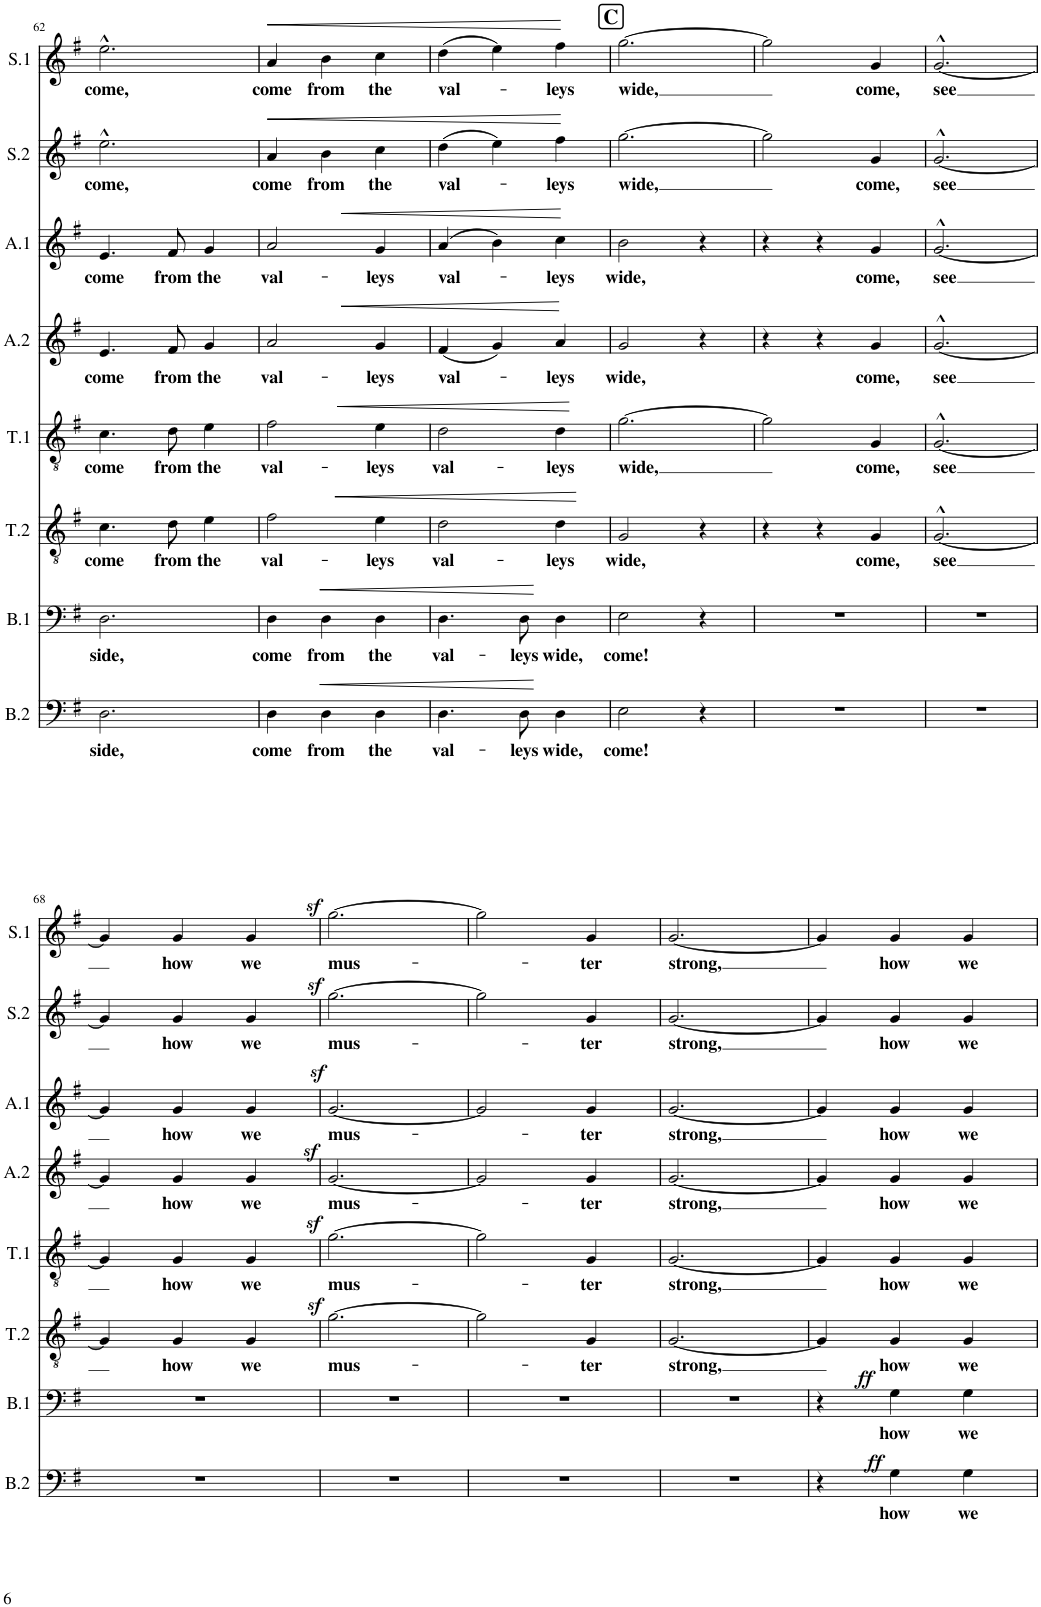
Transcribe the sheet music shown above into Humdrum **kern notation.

**kern	**text	**dynam	**kern	**text	**dynam	**kern	**text	**kern	**text	**kern	**text	**kern	**text	**kern	**text	**dynam	**kern	**text	**dynam
*part8	*part8	*part8	*part7	*part7	*part7	*part6	*part6	*part5	*part5	*part4	*part4	*part3	*part3	*part2	*part2	*part2	*part1	*part1	*part1
*staff8	*staff8	*staff8	*staff7	*staff7	*staff7	*staff6	*staff6	*staff5	*staff5	*staff4	*staff4	*staff3	*staff3	*staff2	*staff2	*staff2	*staff1	*staff1	*staff1
*I"Basse2	*	*	*I"Basse1	*	*	*I"Tenor2	*	*I"Tenor1	*	*I"Alto2	*	*I"Alto1	*	*I"Soprano2	*	*	*I"Soprano1	*	*
*I'B.2	*	*	*I'B.1	*	*	*I'T.2	*	*I'T.1	*	*I'A.2	*	*I'A.1	*	*I'S.2	*	*	*I'S.1	*	*
!!LO:PB:g=z
*clefF4	*	*	*clefF4	*	*	*clefGv2	*	*clefGv2	*	*clefG2	*	*clefG2	*	*clefG2	*	*	*clefG2	*	*
*k[f#]	*	*	*k[f#]	*	*	*k[f#]	*	*k[f#]	*	*k[f#]	*	*k[f#]	*	*k[f#]	*	*	*k[f#]	*	*
*M3/4	*	*	*M3/4	*	*	*M3/4	*	*M3/4	*	*M3/4	*	*M3/4	*	*M3/4	*	*	*M3/4	*	*
=62	=62	=62	=62	=62	=62	=62	=62	=62	=62	=62	=62	=62	=62	=62	=62	=62	=62	=62	=62
!	!LO:LY:b	!	!	!LO:LY:b	!	!	!LO:LY:b	!	!LO:LY:b	!	!LO:LY:b	!	!LO:LY:b	!	!LO:LY:b	!	!	!LO:LY:b	!
2.D\	side,	.	2.D\	side,	.	4.c\	come	4.c\	come	4.e/	come	4.e/	come	2.ee^^\	come,	.	2.ee^^\	come,	.
!	!	!	!	!	!	!	!LO:LY:b	!	!LO:LY:b	!	!LO:LY:b	!	!LO:LY:b	!	!	!	!	!	!
.	.	.	.	.	.	8d\	from	8d\	from	8f#/	from	8f#/	from	.	.	.	.	.	.
!	!	!	!	!	!	!	!LO:LY:b	!	!LO:LY:b	!	!LO:LY:b	!	!LO:LY:b	!	!	!	!	!	!
.	.	.	.	.	.	4e\	the	4e\	the	4g/	the	4g/	the	.	.	.	.	.	.
=63	=63	=63	=63	=63	=63	=63	=63	=63	=63	=63	=63	=63	=63	=63	=63	=63	=63	=63	=63
!	!LO:LY:b	!	!	!LO:LY:b	!	!	!LO:LY:b	!	!LO:LY:b	!	!LO:LY:b	!	!LO:LY:b	!	!LO:LY:b	!LO:HP:b	!	!LO:LY:b	!LO:HP:b
4D\	come	.	4D\	come	.	2f#\	val-	2f#\	val-	2a/	val-	2a/	val-	4a/	come	<	4a/	come	<
!	!LO:LY:b	!	!	!LO:LY:b	!	!	!	!	!	!	!	!	!	!	!LO:LY:b	!	!	!LO:LY:b	!
4D\	from	.	4D\	from	.	.	.	.	.	.	.	.	.	4b\	from	.	4b\	from	.
!	!LO:LY:b	!	!	!LO:LY:b	!	!	!LO:LY:b	!	!LO:LY:b	!	!LO:LY:b	!	!LO:LY:b	!	!LO:LY:b	!	!	!LO:LY:b	!
4D\	the	.	4D\	the	.	4e\	-leys	4e\	-leys	4g/	-leys	4g/	-leys	4cc\	the	.	4cc\	the	.
=64	=64	=64	=64	=64	=64	=64	=64	=64	=64	=64	=64	=64	=64	=64	=64	=64	=64	=64	=64
!	!LO:LY:b	!	!	!LO:LY:b	!	!	!LO:LY:b	!	!LO:LY:b	!	!LO:LY:b	!	!LO:LY:b	!	!LO:LY:b	!	!	!LO:LY:b	!
4.D\	val-	.	4.D\	val-	.	2d\	val-	2d\	val-	(4f#/	val-	(4a/	val-	(4dd\	val-	.	(4dd\	val-	.
.	.	.	.	.	.	.	.	.	.	4g/)	.	4b\)	.	4ee\)	.	.	4ee\)	.	.
!	!LO:LY:b	!	!	!LO:LY:b	!	!	!	!	!	!	!	!	!	!	!	!	!	!	!
8D\	-leys	.	8D\	-leys	.	.	.	.	.	.	.	.	.	.	.	.	.	.	.
!	!LO:LY:b	!	!	!LO:LY:b	!	!	!LO:LY:b	!	!LO:LY:b	!	!LO:LY:b	!	!LO:LY:b	!	!LO:LY:b	!	!	!LO:LY:b	!
4D\	wide,	.	4D\	wide,	.	4d\	-leys	4d\	-leys	4a/	-leys	4cc\	-leys	4ff#\	-leys	.	4ff#\	-leys	.
.	.	.	.	.	.	.	.	.	.	.	.	.	.	.	.	[	.	.	[
!!LO:REH:place=s1:a:B:cj:fs=14:t=C
=65	=65	=65	=65	=65	=65	=65	=65	=65	=65	=65	=65	=65	=65	=65	=65	=65	=65	=65	=65
!	!LO:LY:b	!	!	!LO:LY:b	!	!	!LO:LY:b	!	!LO:LY:b	!	!LO:LY:b	!	!LO:LY:b	!	!LO:LY:b	!	!	!LO:LY:b	!
2E\	come!	.	2E\	come!	.	2G/	wide,	[2.g\	wide,	2g/	wide,	2b\	wide,	[2.gg\	wide,	.	[2.gg\	wide,	.
4r	.	.	4r	.	.	4r	.	.	.	4r	.	4r	.	.	.	.	.	.	.
=66	=66	=66	=66	=66	=66	=66	=66	=66	=66	=66	=66	=66	=66	=66	=66	=66	=66	=66	=66
2.r	.	.	2.r	.	.	4r	.	2g\]	.	4r	.	4r	.	2gg\]	.	.	2gg\]	.	.
.	.	.	.	.	.	4r	.	.	.	4r	.	4r	.	.	.	.	.	.	.
!	!	!	!	!	!	!	!LO:LY:b	!	!LO:LY:b	!	!LO:LY:b	!	!LO:LY:b	!	!LO:LY:b	!	!	!LO:LY:b	!
.	.	.	.	.	.	4G/	come,	4G/	come,	4g/	come,	4g/	come,	4g/	come,	.	4g/	come,	.
=67	=67	=67	=67	=67	=67	=67	=67	=67	=67	=67	=67	=67	=67	=67	=67	=67	=67	=67	=67
!	!	!	!	!	!	!	!LO:LY:b	!	!LO:LY:b	!	!LO:LY:b	!	!LO:LY:b	!	!LO:LY:b	!	!	!LO:LY:b	!
2.r	.	.	2.r	.	.	[2.G^^/	see	[2.G^^/	see	[2.g^^/	see	[2.g^^/	see	[2.g^^/	see	.	[2.g^^/	see	.
!!LO:LB:g=z
=68	=68	=68	=68	=68	=68	=68	=68	=68	=68	=68	=68	=68	=68	=68	=68	=68	=68	=68	=68
2.r	.	.	2.r	.	.	4G/]	.	4G/]	.	4g/]	.	4g/]	.	4g/]	.	.	4g/]	.	.
!	!	!	!	!	!	!	!LO:LY:b	!	!LO:LY:b	!	!LO:LY:b	!	!LO:LY:b	!	!LO:LY:b	!	!	!LO:LY:b	!
.	.	.	.	.	.	4G/	how	4G/	how	4g/	how	4g/	how	4g/	how	.	4g/	how	.
!	!	!	!	!	!	!	!LO:LY:b	!	!LO:LY:b	!	!LO:LY:b	!	!LO:LY:b	!	!LO:LY:b	!	!	!LO:LY:b	!
.	.	.	.	.	.	4G/	we	4G/	we	4g/	we	4g/	we	4g/	we	.	4g/	we	.
=69	=69	=69	=69	=69	=69	=69	=69	=69	=69	=69	=69	=69	=69	=69	=69	=69	=69	=69	=69
!	!	!	!	!	!	!	!LO:LY:b	!	!LO:LY:b	!	!LO:LY:b	!	!LO:LY:b	!	!LO:LY:b	!	!	!LO:LY:b	!
2.r	.	.	2.r	.	.	[2.g\	mus-	[2.g\	mus-	[2.gz>/	mus-	[2.g/	mus-	[2.gg\	mus-	.	[2.gg\	mus-	.
=70	=70	=70	=70	=70	=70	=70	=70	=70	=70	=70	=70	=70	=70	=70	=70	=70	=70	=70	=70
2.r	.	.	2.r	.	.	2g\]	.	2g\]	.	2g/]	.	2g/]	.	2gg\]	.	.	2gg\]	.	.
!	!	!	!	!	!	!	!LO:LY:b	!	!LO:LY:b	!	!LO:LY:b	!	!LO:LY:b	!	!LO:LY:b	!	!	!LO:LY:b	!
.	.	.	.	.	.	4G/	-ter	4G/	-ter	4g/	-ter	4g/	-ter	4g/	-ter	.	4g/	-ter	.
=71	=71	=71	=71	=71	=71	=71	=71	=71	=71	=71	=71	=71	=71	=71	=71	=71	=71	=71	=71
!	!	!	!	!	!	!	!LO:LY:b	!	!LO:LY:b	!	!LO:LY:b	!	!LO:LY:b	!	!LO:LY:b	!	!	!LO:LY:b	!
2.r	.	.	2.r	.	.	[2.G/	strong,	[2.G/	strong,	[2.g/	strong,	[2.g/	strong,	[2.g/	strong,	.	[2.g/	strong,	.
=72	=72	=72	=72	=72	=72	=72	=72	=72	=72	=72	=72	=72	=72	=72	=72	=72	=72	=72	=72
*	*	*	*^	*	*	*	*	*	*	*	*	*	*	*	*	*	*	*	*
4r	.	.	4r	8ryy	.	.	4G/]	.	4G/]	.	4g/]	.	4g/]	.	4g/]	.	.	4g/]	.	.
!	!	!	!	!	!	!LO:DY:a	!	!	!	!	!	!	!	!	!	!	!	!	!	!
.	.	.	.	2ryy	.	ff	.	.	.	.	.	.	.	.	.	.	.	.	.	.
!	!LO:LY:b	!LO:DY:a	!	!	!LO:LY:b	!	!	!LO:LY:b	!	!LO:LY:b	!	!LO:LY:b	!	!LO:LY:b	!	!LO:LY:b	!	!	!LO:LY:b	!
4G\	how	ff	4G\	.	how	.	4G/	how	4G/	how	4g/	how	4g/	how	4g/	how	.	4g/	how	.
!	!LO:LY:b	!	!	!	!LO:LY:b	!	!	!LO:LY:b	!	!LO:LY:b	!	!LO:LY:b	!	!LO:LY:b	!	!LO:LY:b	!	!	!LO:LY:b	!
4G\	we	.	4G\	.	we	.	4G/	we	4G/	we	4g/	we	4g/	we	4g/	we	.	4g/	we	.
.	.	.	.	8ryy	.	.	.	.	.	.	.	.	.	.	.	.	.	.	.	.
*	*	*	*v	*v	*	*	*	*	*	*	*	*	*	*	*	*	*	*	*	*
=	=	=	=	=	=	=	=	=	=	=	=	=	=	=	=	=	=	=	=
*-	*-	*-	*-	*-	*-	*-	*-	*-	*-	*-	*-	*-	*-	*-	*-	*-	*-	*-	*-
